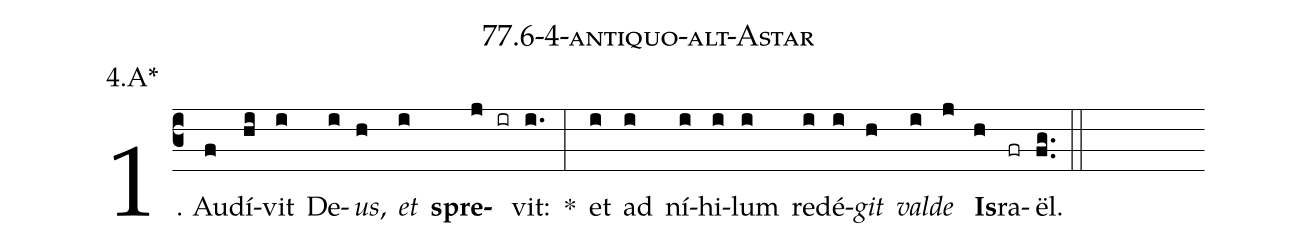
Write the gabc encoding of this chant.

name: 77.6-4-antiquo-alt-Astar;
annotation: 4.A*;
%%
(c3)1. Au(f)dí(hi)vit(i) De(i)<i>us</i>,(h) <i>et</i>(i) <b>spre</b>(j ir)vit:(i.) *(:) et(i) ad(i) ní(i)hi(i)lum(i) red(i)é(i)<i>git</i>(h) <i>val</i>(i)<i>de</i>(j) <b>Is</b>(h)ra(fr)ël.(fg..) (::)


%E(i) u(h) o(i) u(j) a(h) e.(fg..) (::)
